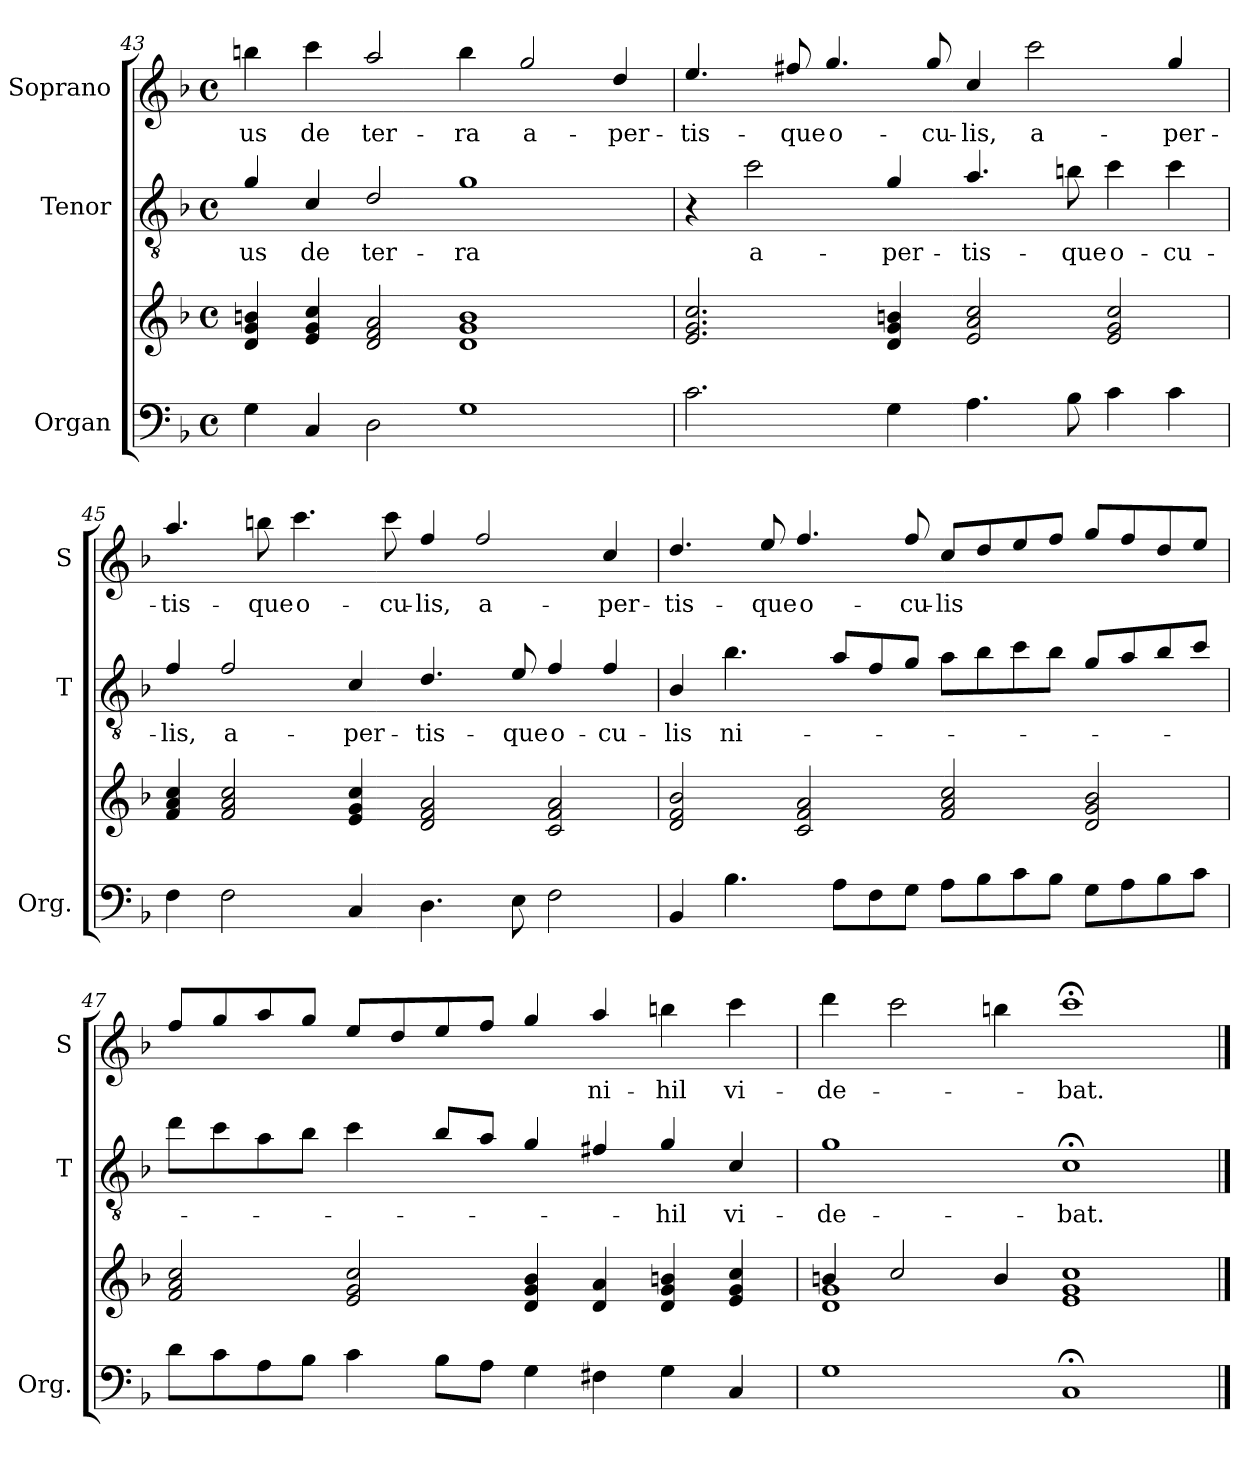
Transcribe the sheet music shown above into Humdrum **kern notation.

**kern	**kern	**kern	**text	**kern	**text
*part3	*part3	*part2	*part2	*part1	*part1
*staff4	*staff3	*staff2	*staff2	*staff1	*staff1
*I"Organ	*	*I"Tenor	*	*I"Soprano	*
*I'Org.	*	*I'T	*	*I'S	*
*clefF4	*clefG2	*clefGv2	*	*clefG2	*
*	*	*ITrd7c12	*	*ITrd7c12	*
*k[b-]	*k[b-]	*k[b-]	*	*k[b-]	*
*F:	*F:	*F:	*	*F:	*
*M4/4	*M4/4	*M4/4	*	*M4/4	*
*met(c)	*met(c)	*met(c)	*	*met(c)	*
=43	=43	=43	=43	=43	=43
!	!	!	!LO:LY:b	!	!
!	!	!	!	!	!LO:LY:b
4G\	4d!/ 4g!/ 4bn!/	4G/	-us	4bn\	-us
!	!	!	!LO:LY:b	!	!
!	!	!	!	!	!LO:LY:b
4C/	4e!/ 4g!/ 4cc!/	4C/	de	4cc\	de
!	!	!	!LO:LY:b	!	!
!	!	!	!	!	!LO:LY:b
2D\	2d!/ 2f!/ 2a!/	2D/	ter-	2a/	ter-
!	!	!	!LO:LY:b	!	!
!	!	!	!	!	!LO:LY:b
1G	1d! 1g! 1b!	1G	-ra	4b\	-ra
!	!	!	!	!	!LO:LY:b
.	.	.	.	2g/	a-
!	!	!	!	!	!LO:LY:b
.	.	.	.	4d/	-per-
!!LO:LB:g=z
=44	=44	=44	=44	=44	=44
!	!	!	!	!	!LO:LY:b
2.c\	2.e!/ 2.g!/ 2.cc!/	4r	.	4.e/	-tis-
!	!	!	!LO:LY:b	!	!
.	.	2c\	a-	.	.
!	!	!	!	!	!LO:LY:b
.	.	.	.	8f#X/	-que
!	!	!	!	!	!LO:LY:b
.	.	.	.	4.g/	o-
!	!	!	!LO:LY:b	!	!
4G\	4d!/ 4g!/ 4bn!/	4G/	-per-	.	.
!	!	!	!	!	!LO:LY:b
.	.	.	.	8g/	-cu-
!	!	!	!LO:LY:b	!	!
!	!	!	!	!	!LO:LY:b
4.A\	2e!/ 2a!/ 2cc!/	4.A/	-tis-	4c/	-lis,
!	!	!	!	!	!LO:LY:b
.	.	.	.	2cc\	a-
!	!	!	!LO:LY:b	!	!
8B-\	.	8Bn\	-que	.	.
!	!	!	!LO:LY:b	!	!
4c\	2e!/ 2g!/ 2cc!/	4c\	o-	.	.
!	!	!	!LO:LY:b	!	!
!	!	!	!	!	!LO:LY:b
4c\	.	4c\	-cu-	4g/	-per-
=45	=45	=45	=45	=45	=45
!	!	!	!LO:LY:b	!	!
!	!	!	!	!	!LO:LY:b
4F\	4f!/ 4a!/ 4cc!/	4F/	-lis,	4.a/	-tis-
!	!	!	!LO:LY:b	!	!
2F\	2f!/ 2a!/ 2cc!/	2F/	a-	.	.
!	!	!	!	!	!LO:LY:b
.	.	.	.	8bn\	-que
!	!	!	!	!	!LO:LY:b
.	.	.	.	4.cc\	o-
!	!	!	!LO:LY:b	!	!
4C/	4e!/ 4g!/ 4cc!/	4C/	-per-	.	.
!	!	!	!	!	!LO:LY:b
.	.	.	.	8cc\	-cu-
!	!	!	!LO:LY:b	!	!
!	!	!	!	!	!LO:LY:b
4.D\	2d!/ 2f!/ 2a!/	4.D/	-tis-	4f/	-lis,
!	!	!	!	!	!LO:LY:b
.	.	.	.	2f/	a-
!	!	!	!LO:LY:b	!	!
8E\	.	8E/	-que	.	.
!	!	!	!LO:LY:b	!	!
2F\	2c!/ 2f!/ 2a!/	4F/	o-	.	.
!	!	!	!LO:LY:b	!	!
!	!	!	!	!	!LO:LY:b
.	.	4F/	-cu-	4c/	-per-
=46	=46	=46	=46	=46	=46
!	!	!	!LO:LY:b	!	!
!	!	!	!	!	!LO:LY:b
4BB-/	2d!/ 2f!/ 2b-!/	4BB-/	-lis	4.d/	-tis-
!	!	!	!LO:LY:b	!	!
4.B-\	.	4.B-\	ni-	.	.
!	!	!	!	!	!LO:LY:b
.	.	.	.	8e/	-que
!	!	!	!	!	!LO:LY:b
.	2c!/ 2f!/ 2a!/	.	.	4.f/	o-
8A\L	.	8A/L	.	.	.
8F\	.	8F/	.	.	.
!	!	!	!	!	!LO:LY:b
8G\J	.	8G/J	.	8f/	-cu-
!	!	!	!	!	!LO:LY:b
8A\L	2f!/ 2a!/ 2cc!/	8A\L	.	8c/L	-lis
8B-\	.	8B-\	.	8d/	.
8c\	.	8c\	.	8e/	.
8B-\J	.	8B-\J	.	8f/J	.
8G\L	2d!/ 2g!/ 2b-!/	8G/L	.	8g/L	.
8A\	.	8A/	.	8f/	.
8B-\	.	8B-/	.	8d/	.
8c\J	.	8c/J	.	8e/J	.
!!LO:LB:g=z
=47	=47	=47	=47	=47	=47
8d\L	2f!/ 2a!/ 2cc!/	8d\L	.	8f/L	.
8c\	.	8c\	.	8g/	.
8A\	.	8A\	.	8a/	.
8B-\J	.	8B-\J	.	8g/J	.
4c\	2e!/ 2g!/ 2cc!/	4c\	.	8e/L	.
.	.	.	.	8d/	.
8B-\L	.	8B-/L	.	8e/	.
8A\J	.	8A/J	.	8f/J	.
4G\	4d!/ 4g!/ 4b-!/	4G/	.	4g/	.
!	!	!	!	!	!LO:LY:b
4F#X\	4d!/ 4a!/	4F#X/	.	4a/	ni-
!	!	!	!LO:LY:b	!	!
!	!	!	!	!	!LO:LY:b
4G\	4d!/ 4g!/ 4bn!/	4G/	-hil	4bn\	-hil
!	!	!	!LO:LY:b	!	!
!	!	!	!	!	!LO:LY:b
4C/	4e!/ 4g!/ 4cc!/	4C/	vi-	4cc\	vi-
=48	=48	=48	=48	=48	=48
*	*^	*	*	*	*
!	!	!	!	!LO:LY:b	!	!
!	!	!	!	!	!	!LO:LY:b
1G	4bn!/	1d! 1g!	1G	-de-	4dd\	-de-
.	2cc!/	.	.	.	2cc\	.
.	4b!/	.	.	.	4bn\	.
!	!	!	!	!LO:LY:b	!	!
!	!	!	!	!	!	!LO:LY:b
1C;<	1e! 1g! 1cc!	1ryy	1C;<	-bat.	1cc;<	-bat.
*	*v	*v	*	*	*	*
==	==	==	==	==	==
*-	*-	*-	*-	*-	*-
